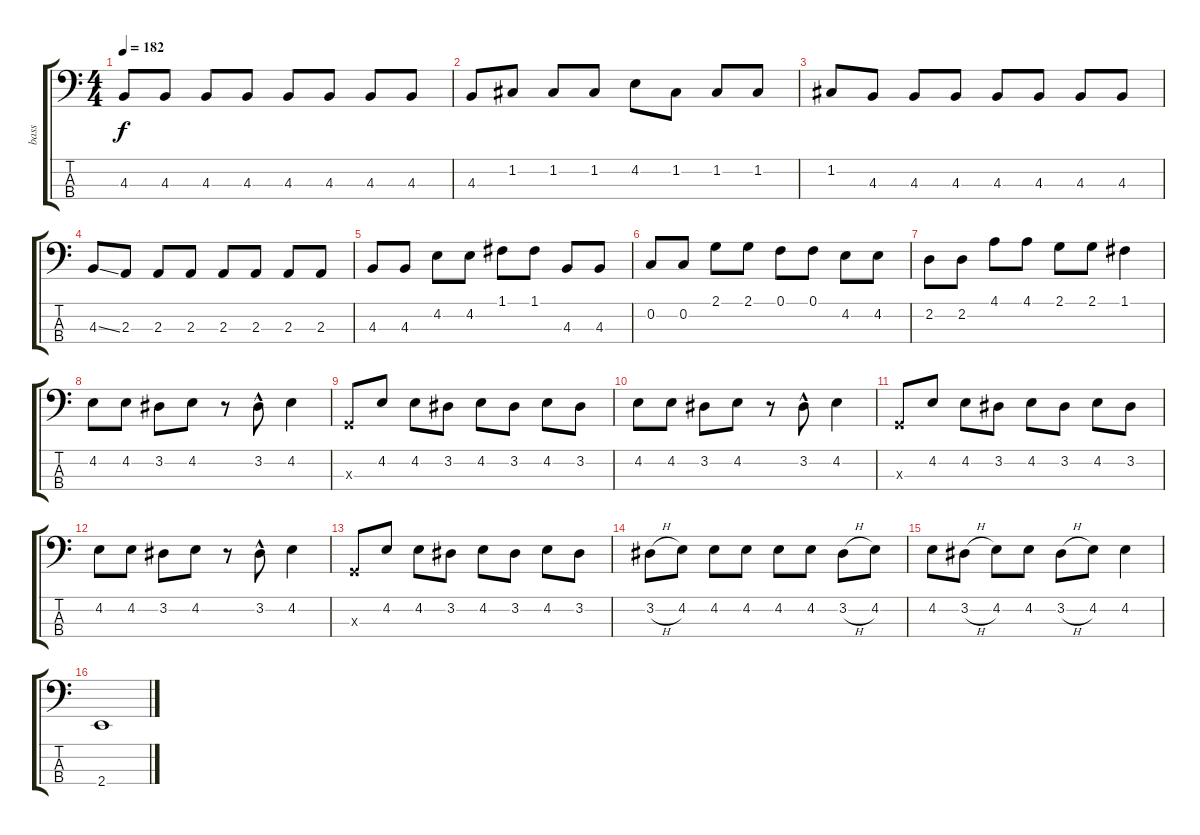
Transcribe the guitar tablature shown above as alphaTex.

\track ("bass" "bass") {instrument electricbasspick}
\staff {score tabs}
\tuning (F2 C2 G1 D1) {hide}
\ts (4 4)
\tempo 182
\clef f4
\ks c
4.3.8{dy f} 4.3.8 4.3.8 4.3.8 4.3.8 4.3.8 4.3.8 4.3.8 |
4.3.8 1.2.8 1.2.8 1.2.8 4.2.8 1.2.8 1.2.8 1.2.8 |
1.2.8 4.3.8 4.3.8 4.3.8 4.3.8 4.3.8 4.3.8 4.3.8 |
4.3{ss}.8 2.3.8 2.3.8 2.3.8 2.3.8 2.3.8 2.3.8 2.3.8 |
4.3.8 4.3.8 4.2.8 4.2.8 1.1.8 1.1.8 4.3.8 4.3.8 |
0.2.8 0.2.8 2.1.8 2.1.8 0.1.8 0.1.8 4.2.8 4.2.8 |
2.2.8 2.2.8 4.1.8 4.1.8 2.1.8 2.1.8 1.1.4 |
4.2.8 4.2.8 3.2.8 4.2.8 r.8 3.2{hac}.8 4.2.4 |
0.3{x}.8 4.2.8 4.2.8 3.2.8 4.2.8 3.2.8 4.2.8 3.2.8 |
4.2.8 4.2.8 3.2.8 4.2.8 r.8 3.2{hac}.8 4.2.4 |
0.3{x}.8 4.2.8 4.2.8 3.2.8 4.2.8 3.2.8 4.2.8 3.2.8 |
4.2.8 4.2.8 3.2.8 4.2.8 r.8 3.2{hac}.8 4.2.4 |
0.3{x}.8 4.2.8 4.2.8 3.2.8 4.2.8 3.2.8 4.2.8 3.2.8 |
3.2{h}.8 4.2.8 4.2.8 4.2.8 4.2.8 4.2.8 3.2{h}.8 4.2.8 |
4.2.8 3.2{h}.8 4.2.8 4.2.8 3.2{h}.8 4.2.8 4.2.4 |
2.4.1
